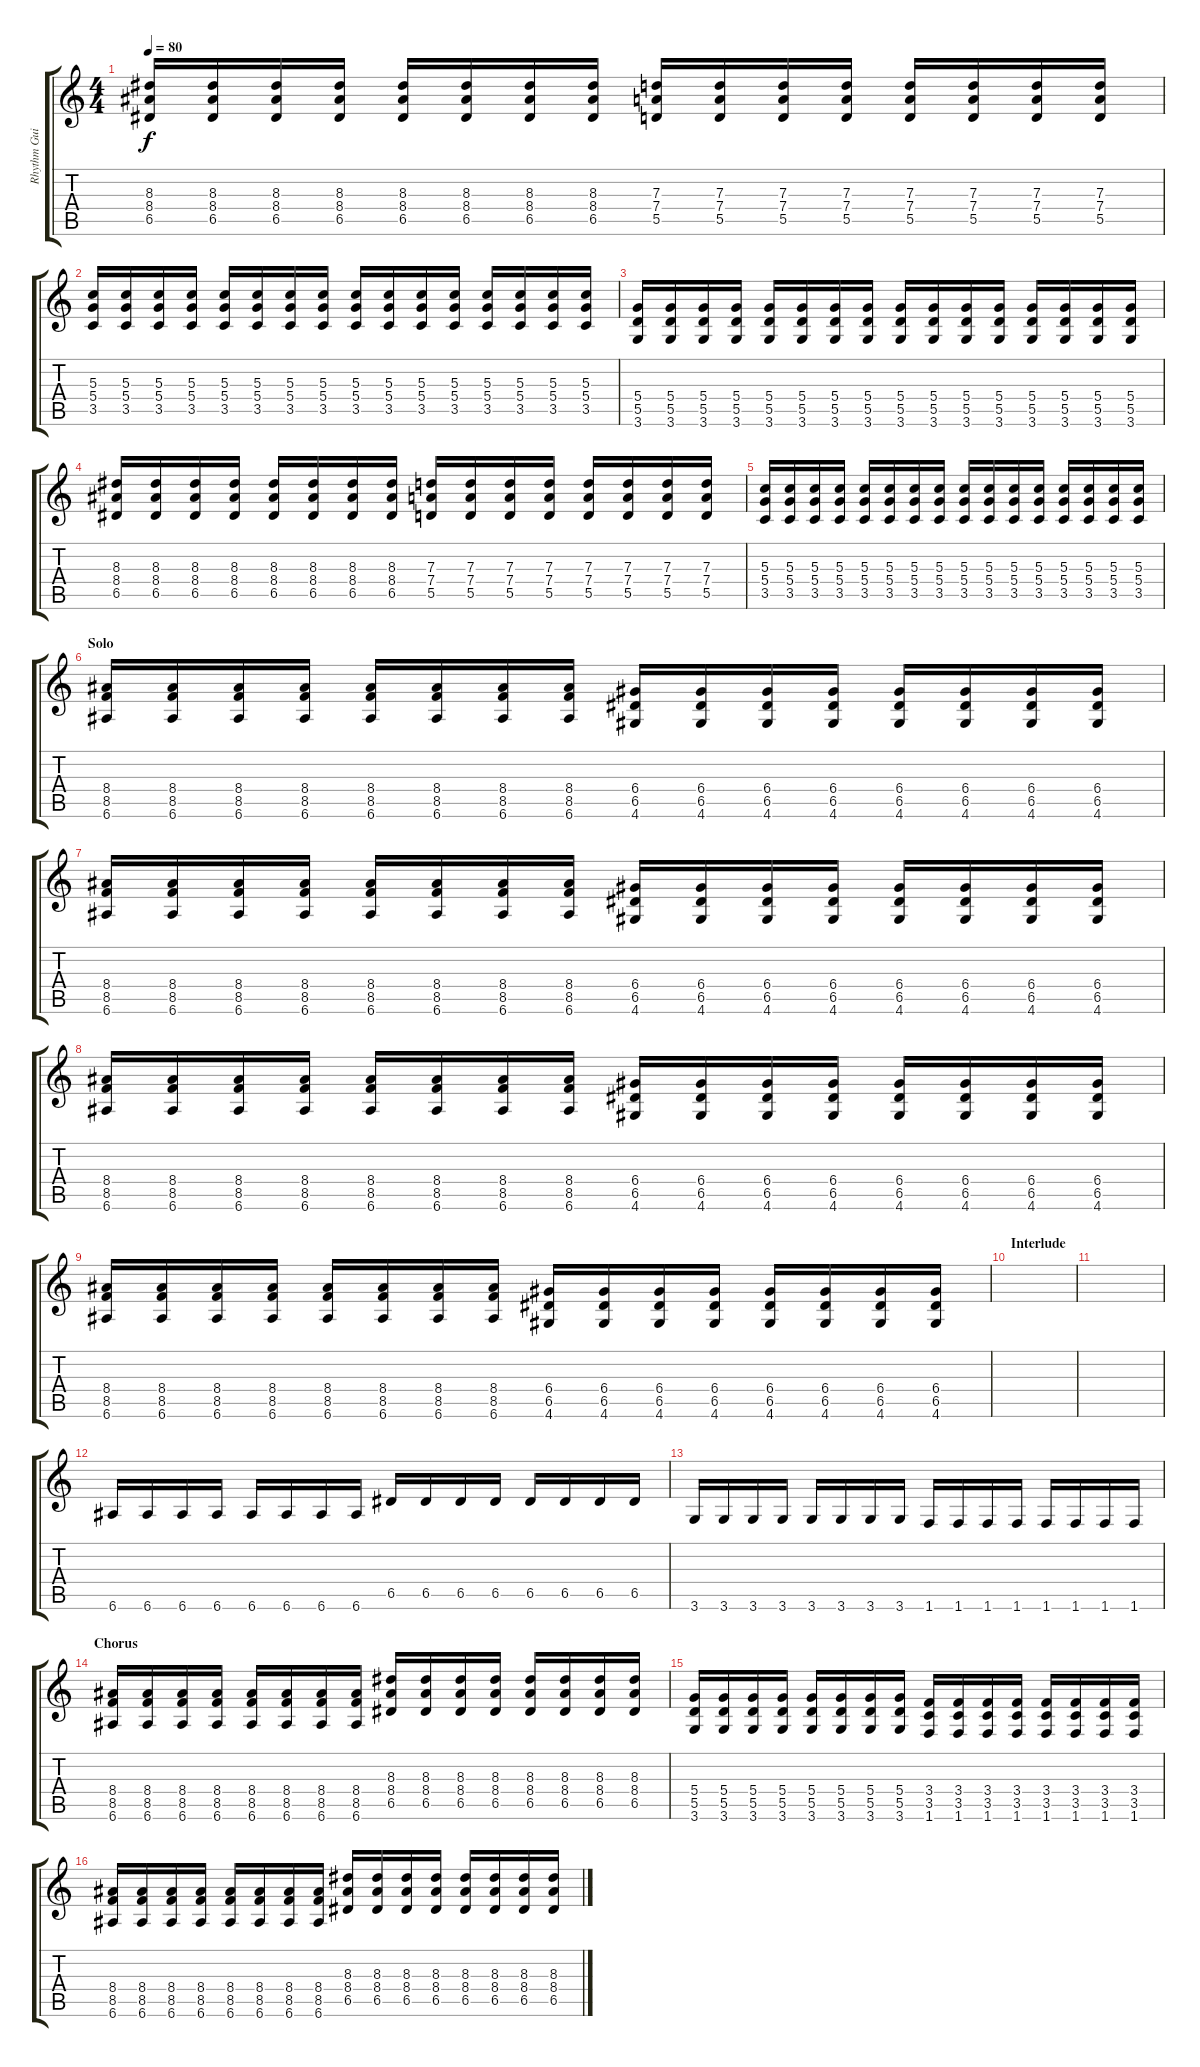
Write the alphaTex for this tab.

\track ("Rhythm Guitar" "Rhythm Gui") {instrument distortionguitar}
\staff {score tabs}
\tuning (E4 B3 G3 D3 A2 E2) {hide}
\ts (4 4)
\tempo 80
\clef g2
\ks c
(8.3 8.4 6.5).16{dy f} (8.3 8.4 6.5).16 (8.3 8.4 6.5).16 (8.3 8.4 6.5).16 (8.3 8.4 6.5).16 (8.3 8.4 6.5).16 (8.3 8.4 6.5).16 (8.3 8.4 6.5).16 (7.3 7.4 5.5).16 (7.3 7.4 5.5).16 (7.3 7.4 5.5).16 (7.3 7.4 5.5).16 (7.3 7.4 5.5).16 (7.3 7.4 5.5).16 (7.3 7.4 5.5).16 (7.3 7.4 5.5).16 |
(5.3 5.4 3.5).16 (5.3 5.4 3.5).16 (5.3 5.4 3.5).16 (5.3 5.4 3.5).16 (5.3 5.4 3.5).16 (5.3 5.4 3.5).16 (5.3 5.4 3.5).16 (5.3 5.4 3.5).16 (5.3 5.4 3.5).16 (5.3 5.4 3.5).16 (5.3 5.4 3.5).16 (5.3 5.4 3.5).16 (5.3 5.4 3.5).16 (5.3 5.4 3.5).16 (5.3 5.4 3.5).16 (5.3 5.4 3.5).16 |
(5.4 5.5 3.6).16 (5.4 5.5 3.6).16 (5.4 5.5 3.6).16 (5.4 5.5 3.6).16 (5.4 5.5 3.6).16 (5.4 5.5 3.6).16 (5.4 5.5 3.6).16 (5.4 5.5 3.6).16 (5.4 5.5 3.6).16 (5.4 5.5 3.6).16 (5.4 5.5 3.6).16 (5.4 5.5 3.6).16 (5.4 5.5 3.6).16 (5.4 5.5 3.6).16 (5.4 5.5 3.6).16 (5.4 5.5 3.6).16 |
(8.3 8.4 6.5).16 (8.3 8.4 6.5).16 (8.3 8.4 6.5).16 (8.3 8.4 6.5).16 (8.3 8.4 6.5).16 (8.3 8.4 6.5).16 (8.3 8.4 6.5).16 (8.3 8.4 6.5).16 (7.3 7.4 5.5).16 (7.3 7.4 5.5).16 (7.3 7.4 5.5).16 (7.3 7.4 5.5).16 (7.3 7.4 5.5).16 (7.3 7.4 5.5).16 (7.3 7.4 5.5).16 (7.3 7.4 5.5).16 |
(5.3 5.4 3.5).16 (5.3 5.4 3.5).16 (5.3 5.4 3.5).16 (5.3 5.4 3.5).16 (5.3 5.4 3.5).16 (5.3 5.4 3.5).16 (5.3 5.4 3.5).16 (5.3 5.4 3.5).16 (5.3 5.4 3.5).16 (5.3 5.4 3.5).16 (5.3 5.4 3.5).16 (5.3 5.4 3.5).16 (5.3 5.4 3.5).16 (5.3 5.4 3.5).16 (5.3 5.4 3.5).16 (5.3 5.4 3.5).16 |
\section ("" "Solo")
(8.4 8.5 6.6).16 (8.4 8.5 6.6).16 (8.4 8.5 6.6).16 (8.4 8.5 6.6).16 (8.4 8.5 6.6).16 (8.4 8.5 6.6).16 (8.4 8.5 6.6).16 (8.4 8.5 6.6).16 (6.4 6.5 4.6).16 (6.4 6.5 4.6).16 (6.4 6.5 4.6).16 (6.4 6.5 4.6).16 (6.4 6.5 4.6).16 (6.4 6.5 4.6).16 (6.4 6.5 4.6).16 (6.4 6.5 4.6).16 |
(8.4 8.5 6.6).16 (8.4 8.5 6.6).16 (8.4 8.5 6.6).16 (8.4 8.5 6.6).16 (8.4 8.5 6.6).16 (8.4 8.5 6.6).16 (8.4 8.5 6.6).16 (8.4 8.5 6.6).16 (6.4 6.5 4.6).16 (6.4 6.5 4.6).16 (6.4 6.5 4.6).16 (6.4 6.5 4.6).16 (6.4 6.5 4.6).16 (6.4 6.5 4.6).16 (6.4 6.5 4.6).16 (6.4 6.5 4.6).16 |
(8.4 8.5 6.6).16 (8.4 8.5 6.6).16 (8.4 8.5 6.6).16 (8.4 8.5 6.6).16 (8.4 8.5 6.6).16 (8.4 8.5 6.6).16 (8.4 8.5 6.6).16 (8.4 8.5 6.6).16 (6.4 6.5 4.6).16 (6.4 6.5 4.6).16 (6.4 6.5 4.6).16 (6.4 6.5 4.6).16 (6.4 6.5 4.6).16 (6.4 6.5 4.6).16 (6.4 6.5 4.6).16 (6.4 6.5 4.6).16 |
(8.4 8.5 6.6).16 (8.4 8.5 6.6).16 (8.4 8.5 6.6).16 (8.4 8.5 6.6).16 (8.4 8.5 6.6).16 (8.4 8.5 6.6).16 (8.4 8.5 6.6).16 (8.4 8.5 6.6).16 (6.4 6.5 4.6).16 (6.4 6.5 4.6).16 (6.4 6.5 4.6).16 (6.4 6.5 4.6).16 (6.4 6.5 4.6).16 (6.4 6.5 4.6).16 (6.4 6.5 4.6).16 (6.4 6.5 4.6).16 |
\section ("" "Interlude")
|
|
6.6.16 6.6.16 6.6.16 6.6.16 6.6.16 6.6.16 6.6.16 6.6.16 6.5.16 6.5.16 6.5.16 6.5.16 6.5.16 6.5.16 6.5.16 6.5.16 |
3.6.16 3.6.16 3.6.16 3.6.16 3.6.16 3.6.16 3.6.16 3.6.16 1.6.16 1.6.16 1.6.16 1.6.16 1.6.16 1.6.16 1.6.16 1.6.16 |
\section ("" "Chorus")
(8.4 8.5 6.6).16 (8.4 8.5 6.6).16 (8.4 8.5 6.6).16 (8.4 8.5 6.6).16 (8.4 8.5 6.6).16 (8.4 8.5 6.6).16 (8.4 8.5 6.6).16 (8.4 8.5 6.6).16 (8.3 8.4 6.5).16 (8.3 8.4 6.5).16 (8.3 8.4 6.5).16 (8.3 8.4 6.5).16 (8.3 8.4 6.5).16 (8.3 8.4 6.5).16 (8.3 8.4 6.5).16 (8.3 8.4 6.5).16 |
(5.4 5.5 3.6).16 (5.4 5.5 3.6).16 (5.4 5.5 3.6).16 (5.4 5.5 3.6).16 (5.4 5.5 3.6).16 (5.4 5.5 3.6).16 (5.4 5.5 3.6).16 (5.4 5.5 3.6).16 (3.4 3.5 1.6).16 (3.4 3.5 1.6).16 (3.4 3.5 1.6).16 (3.4 3.5 1.6).16 (3.4 3.5 1.6).16 (3.4 3.5 1.6).16 (3.4 3.5 1.6).16 (3.4 3.5 1.6).16 |
(8.4 8.5 6.6).16 (8.4 8.5 6.6).16 (8.4 8.5 6.6).16 (8.4 8.5 6.6).16 (8.4 8.5 6.6).16 (8.4 8.5 6.6).16 (8.4 8.5 6.6).16 (8.4 8.5 6.6).16 (8.3 8.4 6.5).16 (8.3 8.4 6.5).16 (8.3 8.4 6.5).16 (8.3 8.4 6.5).16 (8.3 8.4 6.5).16 (8.3 8.4 6.5).16 (8.3 8.4 6.5).16 (8.3 8.4 6.5).16
